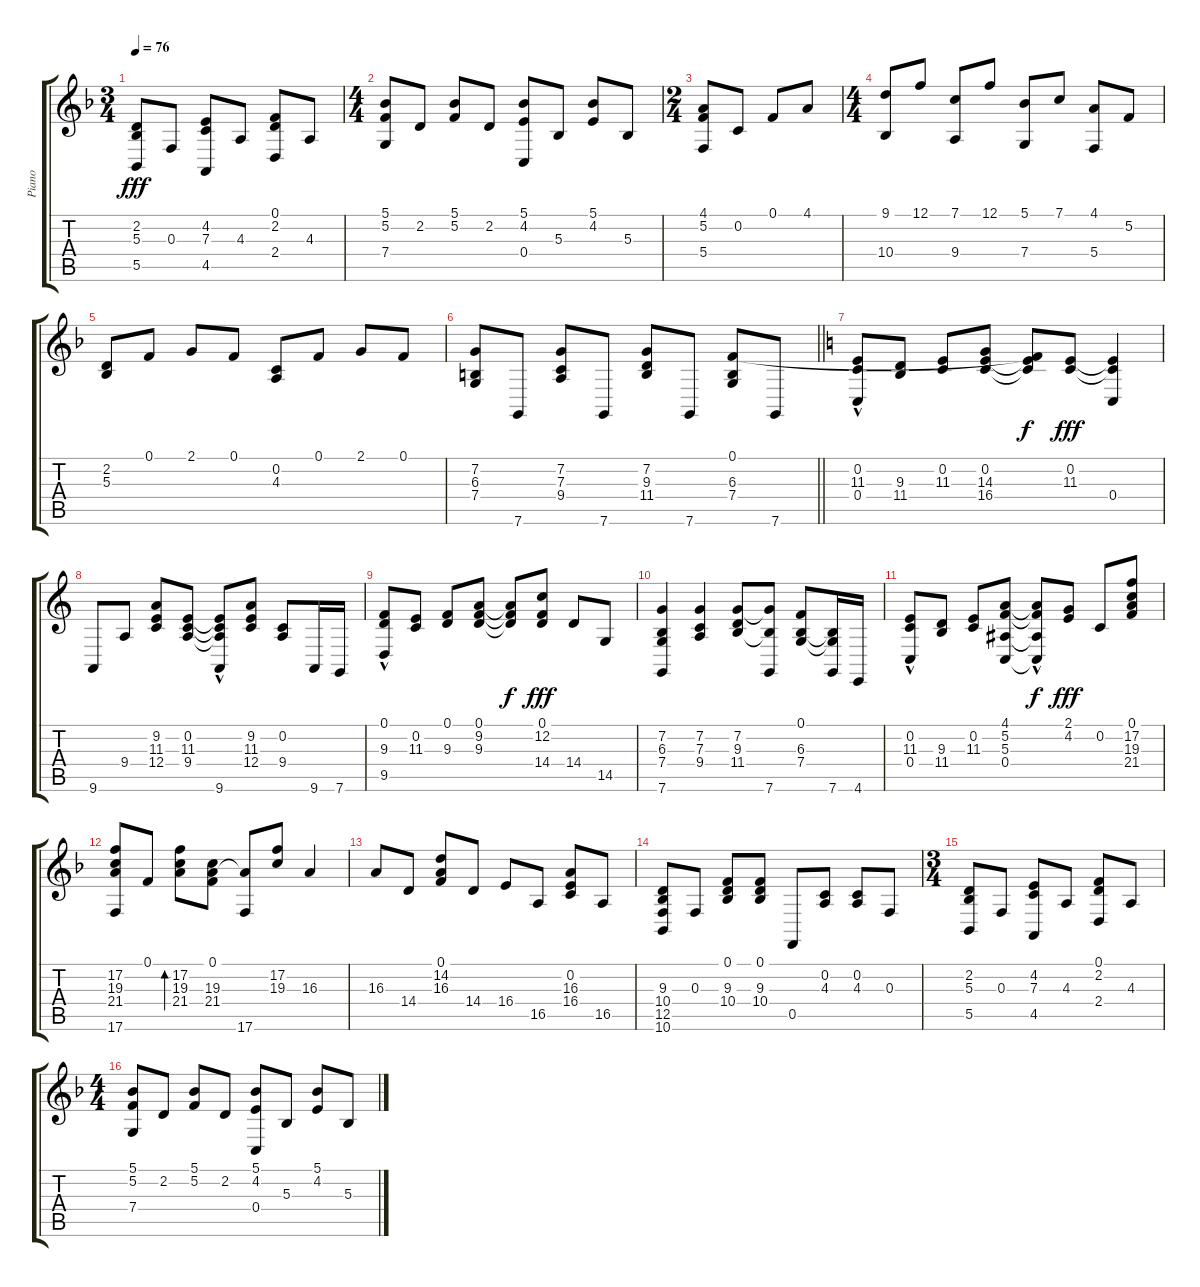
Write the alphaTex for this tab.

\track ("Piano " "Piano ") {instrument honkytonkpiano}
\staff {score tabs}
\tuning (F4 C4 F3 C3 F2 C2) {hide}
\ts (3 4)
\tempo 76
\clef g2
\ks f
(2.2 5.3 5.5).8{dy fff} 0.3.8 (4.2 7.3 4.5).8 4.3.8 (0.1 2.2 2.4).8 4.3.8 |
\ts (4 4)
(5.1 5.2 7.4).8 2.2.8 (5.1 5.2).8 2.2.8 (5.1 4.2 0.4).8 5.3.8 (5.1 4.2).8 5.3.8 |
\ts (2 4)
(4.1 5.2 5.4).8 0.2.8 0.1.8 4.1.8 |
\ts (4 4)
(9.1 10.4).8 12.1.8 (7.1 9.4).8 12.1.8 (5.1 7.4).8 7.1.8 (4.1 5.4).8 5.2.8 |
(2.2 5.3).8 0.1.8 2.1.8 0.1.8 (0.2 4.3).8 0.1.8 2.1.8 0.1.8 |
\barLineRight lightlight
(7.2 6.3 7.4).8 7.6.8 (7.2 7.3 9.4).8 7.6.8 (7.2 9.3 11.4).8 7.6.8 (0.1 6.3 7.4).8 7.6.8 |
\ks c
(0.2 11.3 0.4{hac}).8 (9.3 11.4).8 (0.2 11.3).8 (0.2 14.3 16.4).8 (0.1{t} 0.2{t} 16.4{t}).8{dy f} (0.2 11.3).8{dy fff} (0.2{t} 11.3{t} 0.4).4 |
9.6.8 9.4.8 (9.2 11.3 12.4).8 (0.2 11.3 9.4).8 (0.2{t} 11.3{t} 9.4{t} 9.6{hac}).8 (9.2 11.3 12.4).8 (0.2 9.4).8 9.6.16 7.6.16 |
(0.1 9.3 9.5{hac}).8 (0.2 11.3).8 (0.1 9.3).8 (0.1 9.2 9.3).8 (0.1{t} 9.2{t} 9.3{t}).8{dy f} (0.1 12.2 14.4).8{dy fff} 14.4.8 14.5.8 |
(7.2 6.3 7.4 7.6).4 (7.2 7.3 9.4).4 (7.2 9.3 11.4).8 (7.2{t} 11.4{t} 7.6).8 (0.1 6.3 7.4).8 (6.3{t} 7.4{t} 7.6).16 4.6.16 |
(0.2 11.3 0.4{hac}).8 (9.3 11.4).8 (0.2 11.3).8 (4.1 5.2 5.3 0.4).8 (4.1{t} 5.2{t} 5.3{t} 0.4{hac t}).8{dy f} (2.1 4.2).8{dy fff} 0.2.8 (0.1 17.2 19.3 21.4).8 |
\ks f
(17.2 19.3 21.4 17.6).8 0.1.8 (17.2 19.3 21.4).8{bd 240} (0.1 19.3 21.4).8 (21.4{t} 17.6).8 (17.2 19.3).8 16.3.4 |
16.3.8 14.4.8 (0.1 14.2 16.3).8 14.4.8 16.4.8 16.5.8 (0.2 16.3 16.4).8 16.5.8 |
(9.3 10.4 12.5 10.6).8 0.3.8 (0.1 9.3 10.4).8 (0.1 9.3 10.4).8 0.5.8 (0.2 4.3).8 (0.2 4.3).8 0.3.8 |
\ts (3 4)
(2.2 5.3 5.5).8 0.3.8 (4.2 7.3 4.5).8 4.3.8 (0.1 2.2 2.4).8 4.3.8 |
\ts (4 4)
(5.1 5.2 7.4).8 2.2.8 (5.1 5.2).8 2.2.8 (5.1 4.2 0.4).8 5.3.8 (5.1 4.2).8 5.3.8
